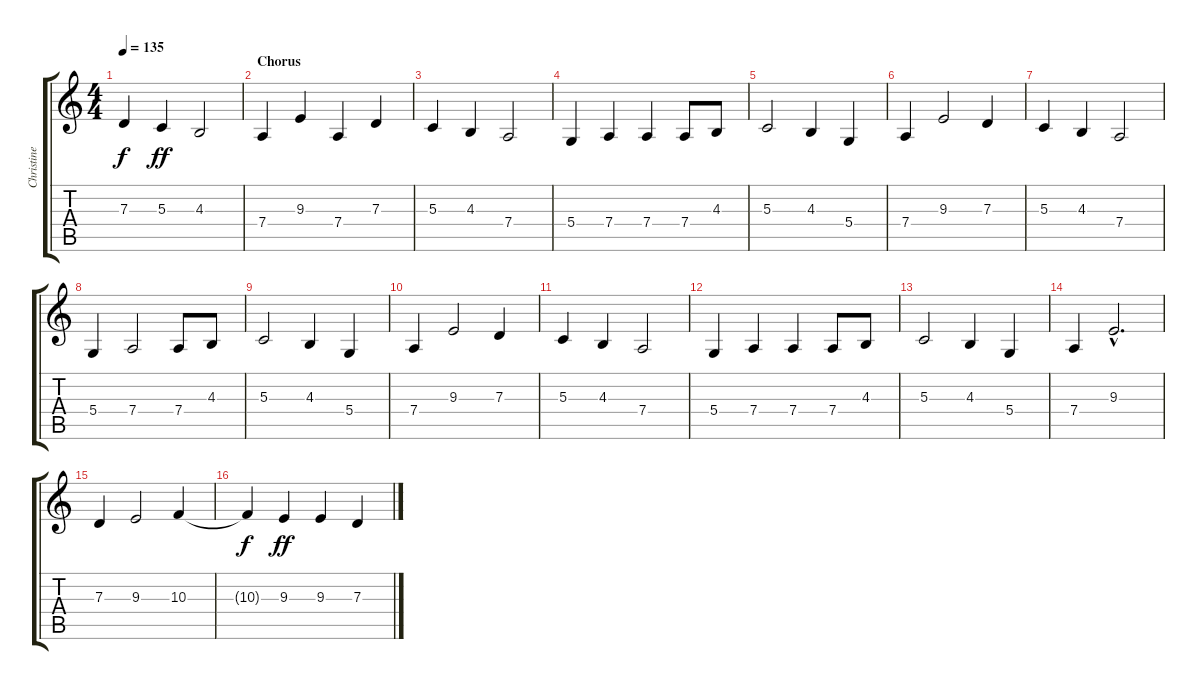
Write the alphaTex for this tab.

\track ("Christine (KeybMid)" "Christine ") {instrument fx6goblins}
\staff {score tabs}
\tuning (E4 B3 G3 D3 A2 E2) {hide}
\ts (4 4)
\tempo 135
\clef g2
\ks c
7.3{t}.4{dy f} 5.3.4{dy ff} 4.3.2 |
\section ("" "Chorus")
7.4.4 9.3.4 7.4.4 7.3.4 |
5.3.4 4.3.4 7.4.2 |
5.4.4 7.4.4 7.4.4 7.4.8 4.3.8 |
5.3.2 4.3.4 5.4.4 |
7.4.4 9.3.2 7.3.4 |
5.3.4 4.3.4 7.4.2 |
5.4.4 7.4.2 7.4.8 4.3.8 |
5.3.2 4.3.4 5.4.4 |
7.4.4 9.3.2 7.3.4 |
5.3.4 4.3.4 7.4.2 |
5.4.4 7.4.4 7.4.4 7.4.8 4.3.8 |
5.3.2 4.3.4 5.4.4 |
7.4.4 9.3{hac}.2{d} |
7.3.4 9.3.2 10.3.4 |
10.3{t}.4{dy f} 9.3.4{dy ff} 9.3.4 7.3.4
